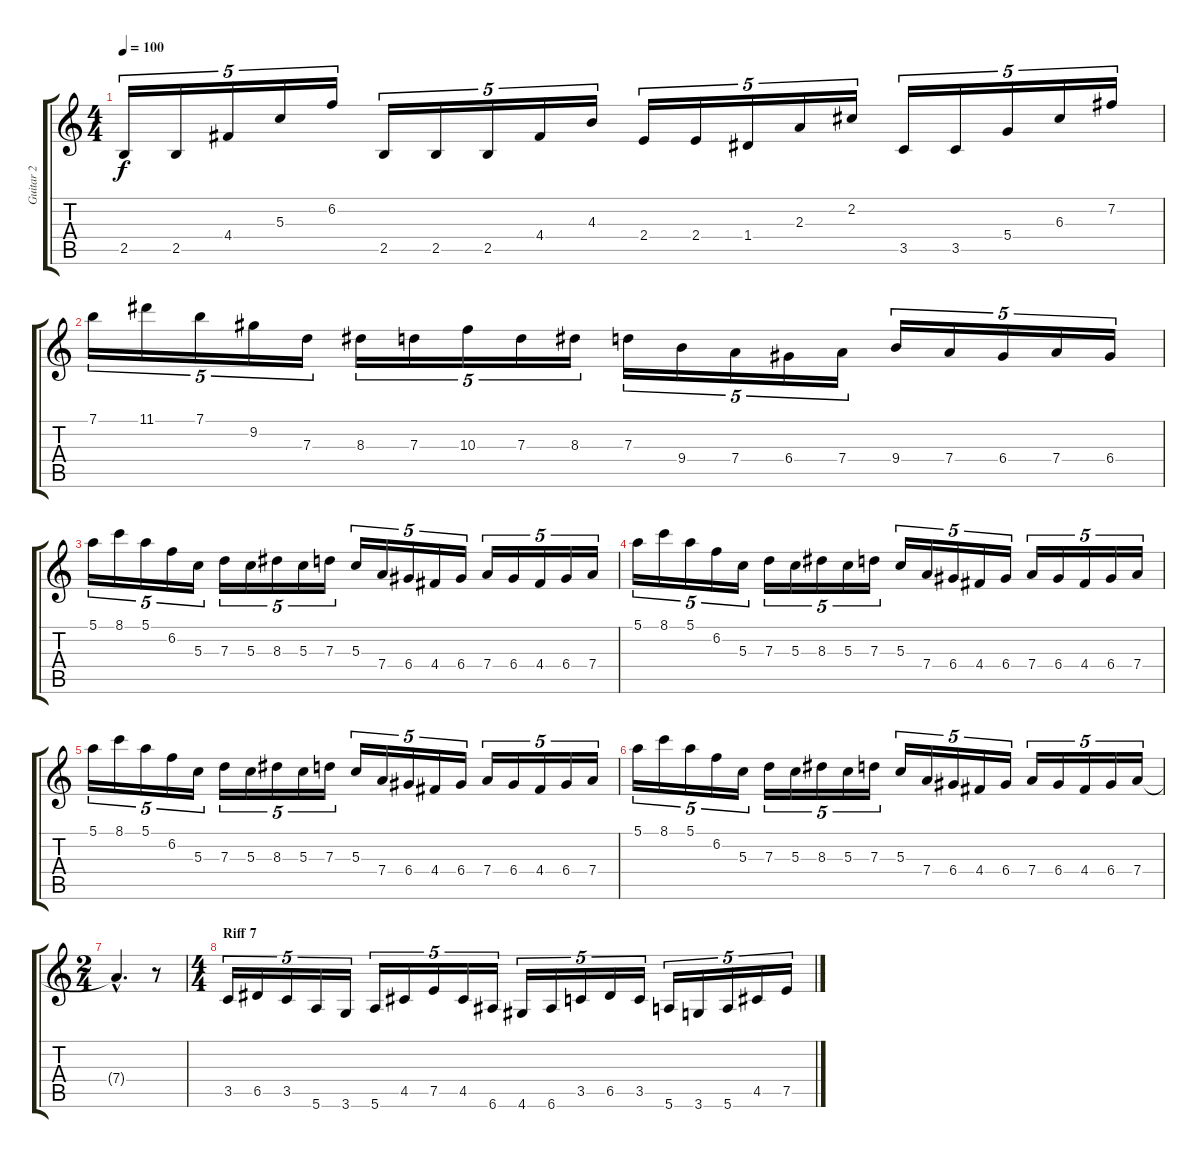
\track ("Guitar 2" "Guitar 2") {instrument distortionguitar}
\staff {score tabs}
\tuning (E4 B3 G3 D3 A2 E2) {hide}
\ts (4 4)
\tempo 100
\clef g2
\ks c
2.5.16{tu (5 4) dy f} 2.5.16{tu (5 4)} 4.4.16{tu (5 4)} 5.3.16{tu (5 4)} 6.2.16{tu (5 4)} 2.5.16{tu (5 4)} 2.5.16{tu (5 4)} 2.5.16{tu (5 4)} 4.4.16{tu (5 4)} 4.3.16{tu (5 4)} 2.4.16{tu (5 4)} 2.4.16{tu (5 4)} 1.4.16{tu (5 4)} 2.3.16{tu (5 4)} 2.2.16{tu (5 4)} 3.5.16{tu (5 4)} 3.5.16{tu (5 4)} 5.4.16{tu (5 4)} 6.3.16{tu (5 4)} 7.2.16{tu (5 4)} |
7.1.16{tu (5 4)} 11.1.16{tu (5 4)} 7.1.16{tu (5 4)} 9.2.16{tu (5 4)} 7.3.16{tu (5 4)} 8.3.16{tu (5 4)} 7.3.16{tu (5 4)} 10.3.16{tu (5 4)} 7.3.16{tu (5 4)} 8.3.16{tu (5 4)} 7.3.16{tu (5 4)} 9.4.16{tu (5 4)} 7.4.16{tu (5 4)} 6.4.16{tu (5 4)} 7.4.16{tu (5 4)} 9.4.16{tu (5 4)} 7.4.16{tu (5 4)} 6.4.16{tu (5 4)} 7.4.16{tu (5 4)} 6.4.16{tu (5 4)} |
5.1.16{tu (5 4)} 8.1.16{tu (5 4)} 5.1.16{tu (5 4)} 6.2.16{tu (5 4)} 5.3.16{tu (5 4)} 7.3.16{tu (5 4)} 5.3.16{tu (5 4)} 8.3.16{tu (5 4)} 5.3.16{tu (5 4)} 7.3.16{tu (5 4)} 5.3.16{tu (5 4)} 7.4.16{tu (5 4)} 6.4.16{tu (5 4)} 4.4.16{tu (5 4)} 6.4.16{tu (5 4)} 7.4.16{tu (5 4)} 6.4.16{tu (5 4)} 4.4.16{tu (5 4)} 6.4.16{tu (5 4)} 7.4.16{tu (5 4)} |
5.1.16{tu (5 4)} 8.1.16{tu (5 4)} 5.1.16{tu (5 4)} 6.2.16{tu (5 4)} 5.3.16{tu (5 4)} 7.3.16{tu (5 4)} 5.3.16{tu (5 4)} 8.3.16{tu (5 4)} 5.3.16{tu (5 4)} 7.3.16{tu (5 4)} 5.3.16{tu (5 4)} 7.4.16{tu (5 4)} 6.4.16{tu (5 4)} 4.4.16{tu (5 4)} 6.4.16{tu (5 4)} 7.4.16{tu (5 4)} 6.4.16{tu (5 4)} 4.4.16{tu (5 4)} 6.4.16{tu (5 4)} 7.4.16{tu (5 4)} |
5.1.16{tu (5 4)} 8.1.16{tu (5 4)} 5.1.16{tu (5 4)} 6.2.16{tu (5 4)} 5.3.16{tu (5 4)} 7.3.16{tu (5 4)} 5.3.16{tu (5 4)} 8.3.16{tu (5 4)} 5.3.16{tu (5 4)} 7.3.16{tu (5 4)} 5.3.16{tu (5 4)} 7.4.16{tu (5 4)} 6.4.16{tu (5 4)} 4.4.16{tu (5 4)} 6.4.16{tu (5 4)} 7.4.16{tu (5 4)} 6.4.16{tu (5 4)} 4.4.16{tu (5 4)} 6.4.16{tu (5 4)} 7.4.16{tu (5 4)} |
5.1.16{tu (5 4)} 8.1.16{tu (5 4)} 5.1.16{tu (5 4)} 6.2.16{tu (5 4)} 5.3.16{tu (5 4)} 7.3.16{tu (5 4)} 5.3.16{tu (5 4)} 8.3.16{tu (5 4)} 5.3.16{tu (5 4)} 7.3.16{tu (5 4)} 5.3.16{tu (5 4)} 7.4.16{tu (5 4)} 6.4.16{tu (5 4)} 4.4.16{tu (5 4)} 6.4.16{tu (5 4)} 7.4.16{tu (5 4)} 6.4.16{tu (5 4)} 4.4.16{tu (5 4)} 6.4.16{tu (5 4)} 7.4.16{tu (5 4)} |
\ts (2 4)
7.4{hac t}.4{d} r.8 |
\ts (4 4)
\section ("" "Riff 7")
3.5.16{tu (5 4)} 6.5.16{tu (5 4)} 3.5.16{tu (5 4)} 5.6.16{tu (5 4)} 3.6.16{tu (5 4)} 5.6.16{tu (5 4)} 4.5.16{tu (5 4)} 7.5.16{tu (5 4)} 4.5.16{tu (5 4)} 6.6.16{tu (5 4)} 4.6.16{tu (5 4)} 6.6.16{tu (5 4)} 3.5.16{tu (5 4)} 6.5.16{tu (5 4)} 3.5.16{tu (5 4)} 5.6.16{tu (5 4)} 3.6.16{tu (5 4)} 5.6.16{tu (5 4)} 4.5.16{tu (5 4)} 7.5.16{tu (5 4)}
